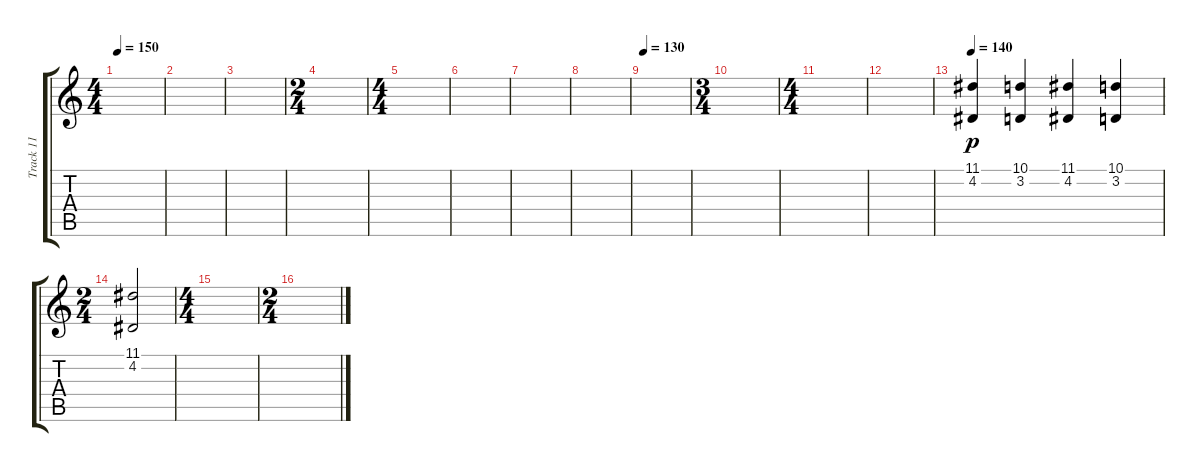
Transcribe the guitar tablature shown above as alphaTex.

\track ("Track 11" "Track 11") {instrument stringensemble1}
\staff {score tabs}
\tuning (E4 B3 G3 D3 A2 E2) {hide}
\ts (4 4)
\tempo 150
\clef g2
\ks c
|
|
|
\ts (2 4)
|
\ts (4 4)
|
|
|
|
\tempo 130
|
\ts (3 4)
|
\ts (4 4)
|
|
\tempo 140
(11.1 4.2).4{dy p} (10.1 3.2).4 (11.1 4.2).4 (10.1 3.2).4 |
\ts (2 4)
(11.1 4.2).2 |
\ts (4 4)
|
\ts (2 4)
